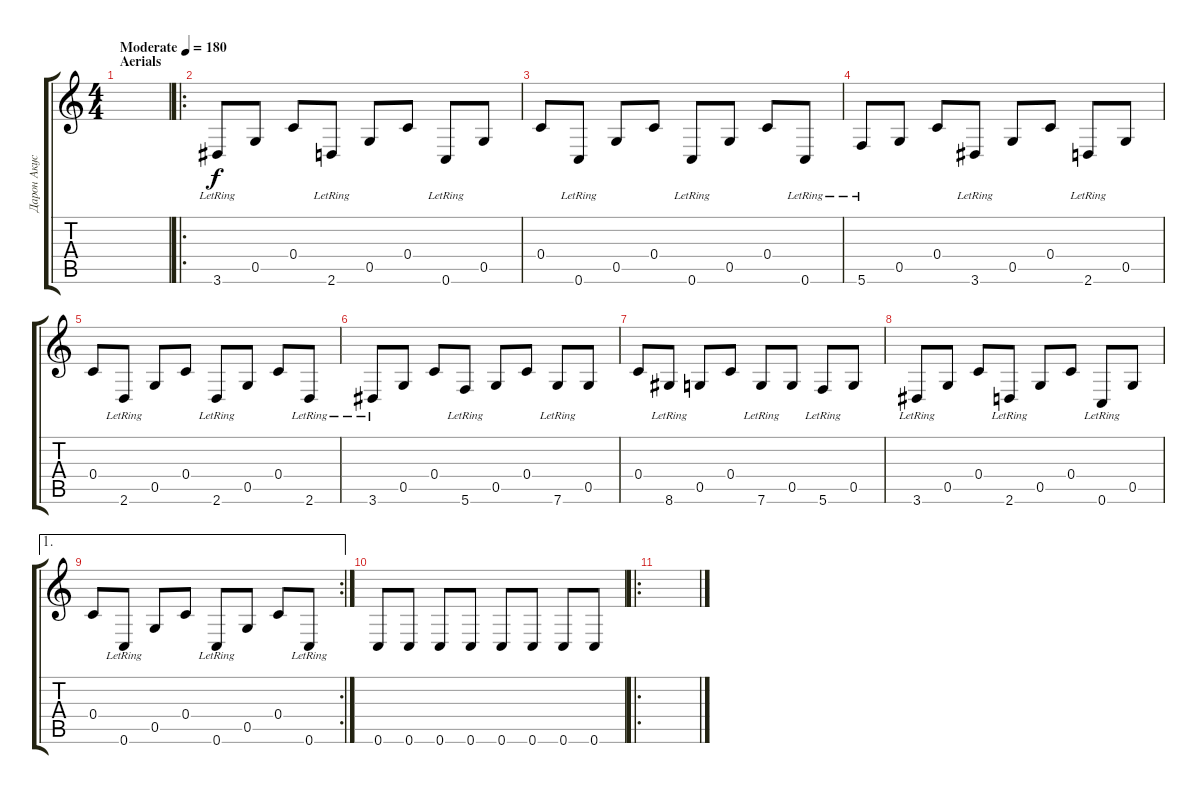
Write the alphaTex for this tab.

\track ("Дарон Акустика" "Дарон Акус") {instrument electricguitarclean}
\staff {score tabs}
\tuning (D4 A3 F3 C3 G2 C2) {hide}
\ts (4 4)
\section ("" "Aerials")
\tempo (180 "Moderate")
\clef g2
\ks c
|
\ro
3.6{lr}.8 0.5.8 0.4.8 2.6{lr}.8 0.5.8 0.4.8 0.6{lr}.8 0.5.8 |
0.4.8 0.6{lr}.8 0.5.8 0.4.8 0.6{lr}.8 0.5.8 0.4.8 0.6{lr}.8 |
5.6{lr}.8 0.5.8 0.4.8 3.6{lr}.8 0.5.8 0.4.8 2.6{lr}.8 0.5.8 |
0.4.8 2.6{lr}.8 0.5.8 0.4.8 2.6{lr}.8 0.5.8 0.4.8 2.6{lr}.8 |
3.6{lr}.8 0.5.8 0.4.8 5.6{lr}.8 0.5.8 0.4.8 7.6{lr}.8 0.5.8 |
0.4.8 8.6{lr}.8 0.5.8 0.4.8 7.6{lr}.8 0.5.8 5.6{lr}.8 0.5.8 |
3.6{lr}.8 0.5.8 0.4.8 2.6{lr}.8 0.5.8 0.4.8 0.6{lr}.8 0.5.8 |
\ae 1
\rc 2
0.4.8 0.6{lr}.8 0.5.8 0.4.8 0.6{lr}.8 0.5.8 0.4.8 0.6{lr}.8 |
0.6.8 0.6.8 0.6.8 0.6.8 0.6.8 0.6.8 0.6.8 0.6.8 |
\ro
